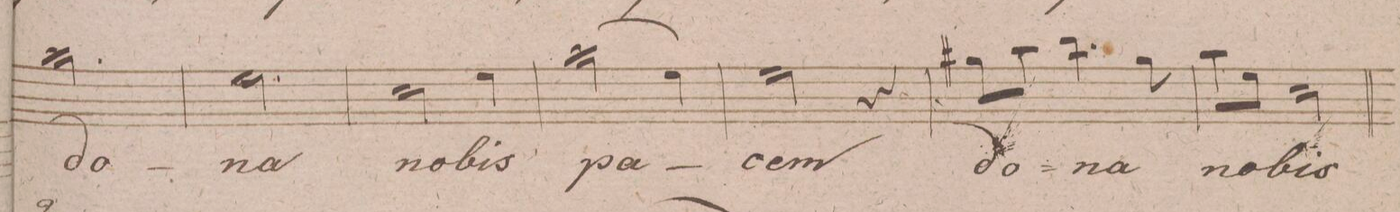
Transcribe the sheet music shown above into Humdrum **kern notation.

**kern	**text	**dynam
*I"Alto	*	*
*clefC3	*	*
*k[f#c#g#d#]	*	*
*M3/4	*	*
2.b	do-	.
=39	=39	=39
2.f#	-na	.
=40	=40	=40
2d#	no-	.
4f#	-bis	.
=41	=41	=41
(>2b	pa-	.
4f#)	.	.
=42	=42	=42
2f#	-cem,	.
4r	.	.
=43	=43	=43
8a#XL	do-	.
8bJ	.	.
4.cc#	-na	.
8a#	.	.
=44	=44	=44
8bL	no-	.
8f#J	.	.
2d#	-bis	.
=45	=45	=45
*-	*-	*-
